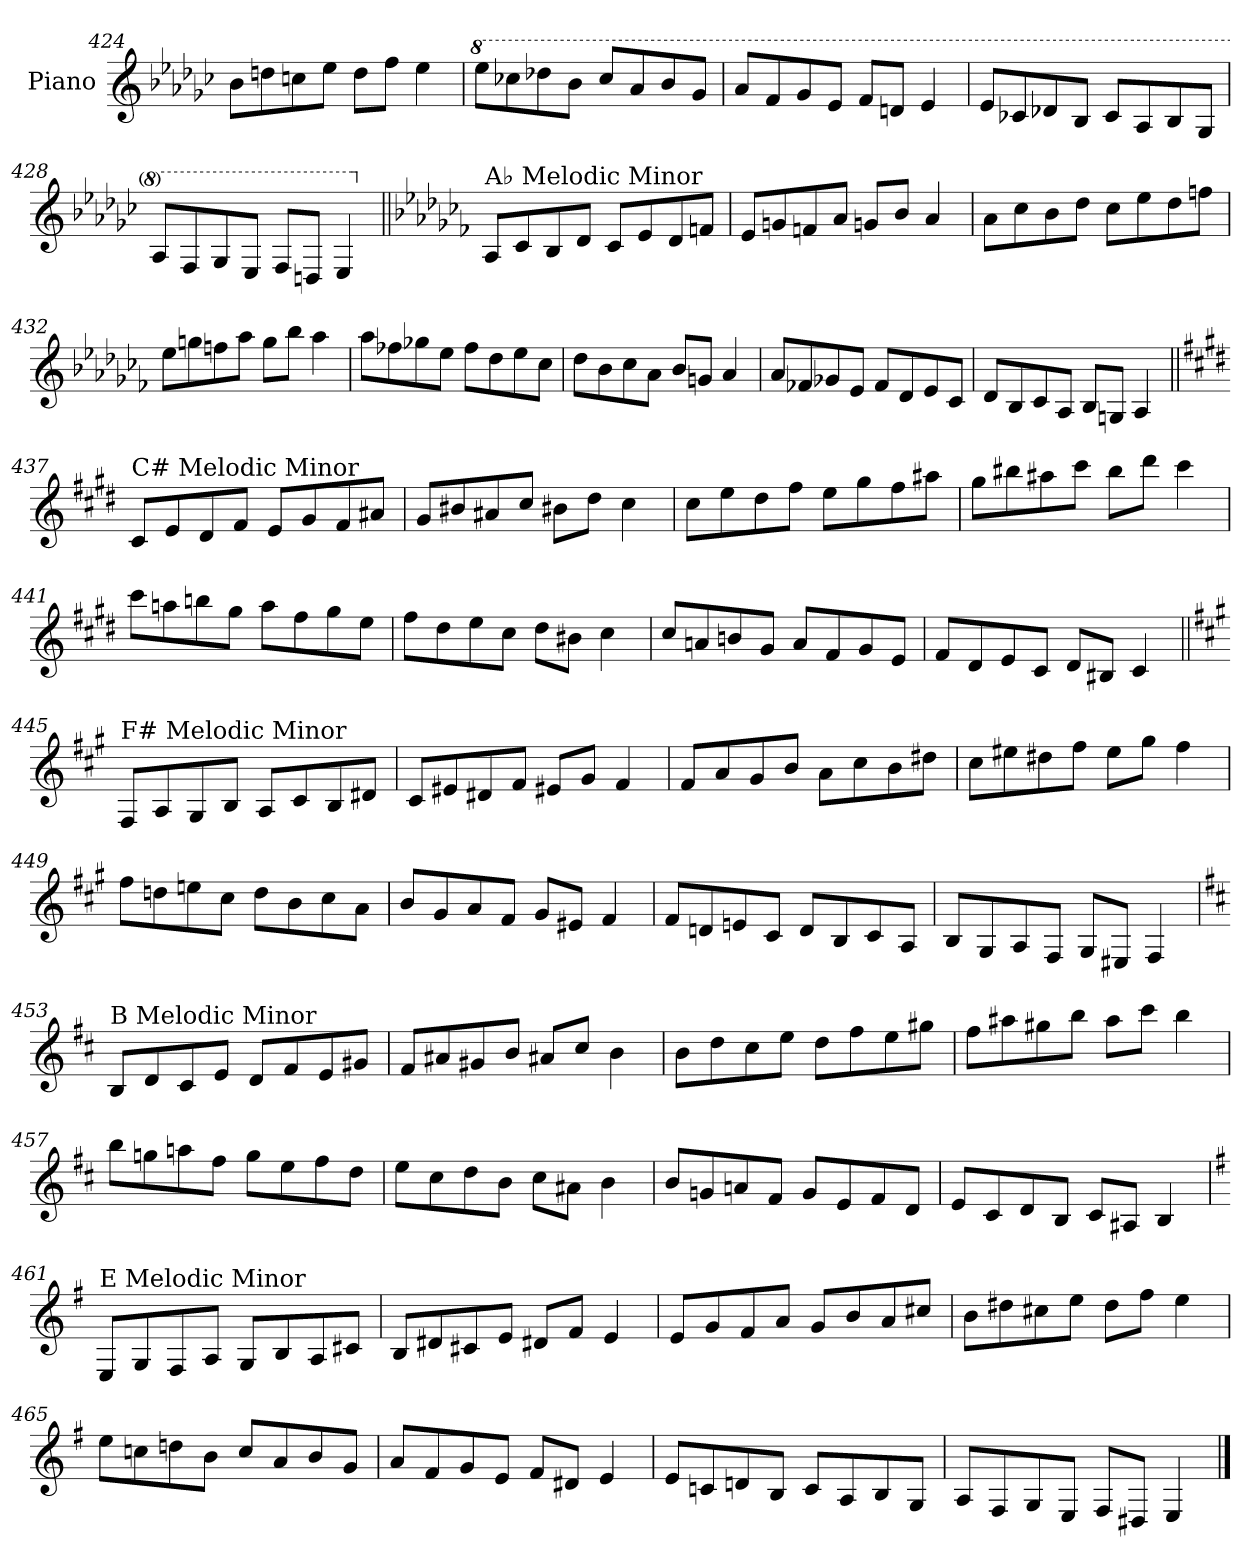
**kern
*part1
*staff1
*I"Piano
*I'Pno.
*clefG2
*k[b-e-a-d-g-c-]
=424
8b-\L
8ddn\
8ccn\
8ee-\J
8dd\L
8ff\J
4ee-\
!!LO:LB:g=z
=425
*8va
8eee-\L
8ccc-X\
8ddd-X\
8bb-\J
8ccc-/L
8aa-/
8bb-/
8gg-/J
=426
8aa-/L
8ff/
8gg-/
8ee-/J
8ff/L
8ddn/J
4ee-/
=427
8ee-/L
8cc-X/
8dd-X/
8b-/J
8cc-/L
8a-/
8b-/
8g-/J
=428
8a-/L
8f/
8g-/
8e-/J
8f/L
8dn/J
4e-/
!!LO:LB:g=z
=429||
*k[b-e-a-d-g-c-f-]
*X8va
!LO:TX:a:t=A♭ Melodic Minor
8A-/L
8c-/
8B-/
8d-/J
8c-/L
8e-/
8d-/
8fn/J
=430
8e-/L
8gn/
8fn/
8a-/J
8gn/L
8b-/J
4a-/
=431
8a-\L
8cc-\
8b-\
8dd-\J
8cc-\L
8ee-\
8dd-\
8ffn\J
=432
8ee-\L
8ggn\
8ffn\
8aa-\J
8gg\L
8bb-\J
4aa-\
!!LO:LB:g=z
=433
8aa-\L
8ff-X\
8gg-X\
8ee-\J
8ff-\L
8dd-\
8ee-\
8cc-\J
=434
8dd-\L
8b-\
8cc-\
8a-\J
8b-/L
8gn/J
4a-/
=435
8a-/L
8f-X/
8g-X/
8e-/J
8f-/L
8d-/
8e-/
8c-/J
=436
8d-/L
8B-/
8c-/
8A-/J
8B-/L
8Gn/J
4A-/
!!LO:PB:g=z
=437||
*k[f#c#g#d#]
!LO:TX:a:t=C# Melodic Minor
8c#/L
8e/
8d#/
8f#/J
8e/L
8g#/
8f#/
8a#X/J
=438
8g#/L
8b#X/
8a#X/
8cc#/J
8b#X\L
8dd#\J
4cc#\
=439
8cc#\L
8ee\
8dd#\
8ff#\J
8ee\L
8gg#\
8ff#\
8aa#X\J
=440
8gg#\L
8bb#X\
8aa#X\
8ccc#\J
8bb#\L
8ddd#\J
4ccc#\
!!LO:LB:g=z
=441
8ccc#\L
8aan\
8bbn\
8gg#\J
8aa\L
8ff#\
8gg#\
8ee\J
=442
8ff#\L
8dd#\
8ee\
8cc#\J
8dd#\L
8b#X\J
4cc#\
=443
8cc#/L
8an/
8bn/
8g#/J
8a/L
8f#/
8g#/
8e/J
=444
8f#/L
8d#/
8e/
8c#/J
8d#/L
8B#X/J
4c#/
!!LO:LB:g=z
=445||
*k[f#c#g#]
!LO:TX:a:t=F# Melodic Minor
8F#/L
8A/
8G#/
8B/J
8A/L
8c#/
8B/
8d#X/J
=446
8c#/L
8e#X/
8d#X/
8f#/J
8e#X/L
8g#/J
4f#/
=447
8f#/L
8a/
8g#/
8b/J
8a\L
8cc#\
8b\
8dd#X\J
=448
8cc#\L
8ee#X\
8dd#X\
8ff#\J
8ee#\L
8gg#\J
4ff#\
!!LO:LB:g=z
=449
8ff#\L
8ddn\
8een\
8cc#\J
8dd\L
8b\
8cc#\
8a\J
=450
8b/L
8g#/
8a/
8f#/J
8g#/L
8e#X/J
4f#/
=451
8f#/L
8dn/
8en/
8c#/J
8d/L
8B/
8c#/
8A/J
=452
8B/L
8G#/
8A/
8F#/J
8G#/L
8E#X/J
4F#/
!!LO:LB:g=z
=453
*k[f#c#]
!LO:TX:a:t=B Melodic Minor
8B/L
8d/
8c#/
8e/J
8d/L
8f#/
8e/
8g#X/J
=454
8f#/L
8a#X/
8g#X/
8b/J
8a#X/L
8cc#/J
4b\
=455
8b\L
8dd\
8cc#\
8ee\J
8dd\L
8ff#\
8ee\
8gg#X\J
=456
8ff#\L
8aa#X\
8gg#X\
8bb\J
8aa#\L
8ccc#\J
4bb\
!!LO:LB:g=z
=457
8bb\L
8ggn\
8aan\
8ff#\J
8gg\L
8ee\
8ff#\
8dd\J
=458
8ee\L
8cc#\
8dd\
8b\J
8cc#\L
8a#X\J
4b\
=459
8b/L
8gn/
8an/
8f#/J
8g/L
8e/
8f#/
8d/J
=460
8e/L
8c#/
8d/
8B/J
8c#/L
8A#X/J
4B/
!!LO:LB:g=z
=461
*k[f#]
!LO:TX:a:t=E Melodic Minor
8E/L
8G/
8F#/
8A/J
8G/L
8B/
8A/
8c#X/J
=462
8B/L
8d#X/
8c#X/
8e/J
8d#X/L
8f#/J
4e/
=463
8e/L
8g/
8f#/
8a/J
8g/L
8b/
8a/
8cc#X/J
=464
8b\L
8dd#X\
8cc#X\
8ee\J
8dd#\L
8ff#\J
4ee\
!!LO:LB:g=z
=465
8ee\L
8ccn\
8ddn\
8b\J
8cc/L
8a/
8b/
8g/J
=466
8a/L
8f#/
8g/
8e/J
8f#/L
8d#X/J
4e/
=467
8e/L
8cn/
8dn/
8B/J
8c/L
8A/
8B/
8G/J
=468
8A/L
8F#/
8G/
8E/J
8F#/L
8D#X/J
4E/
==
*-
